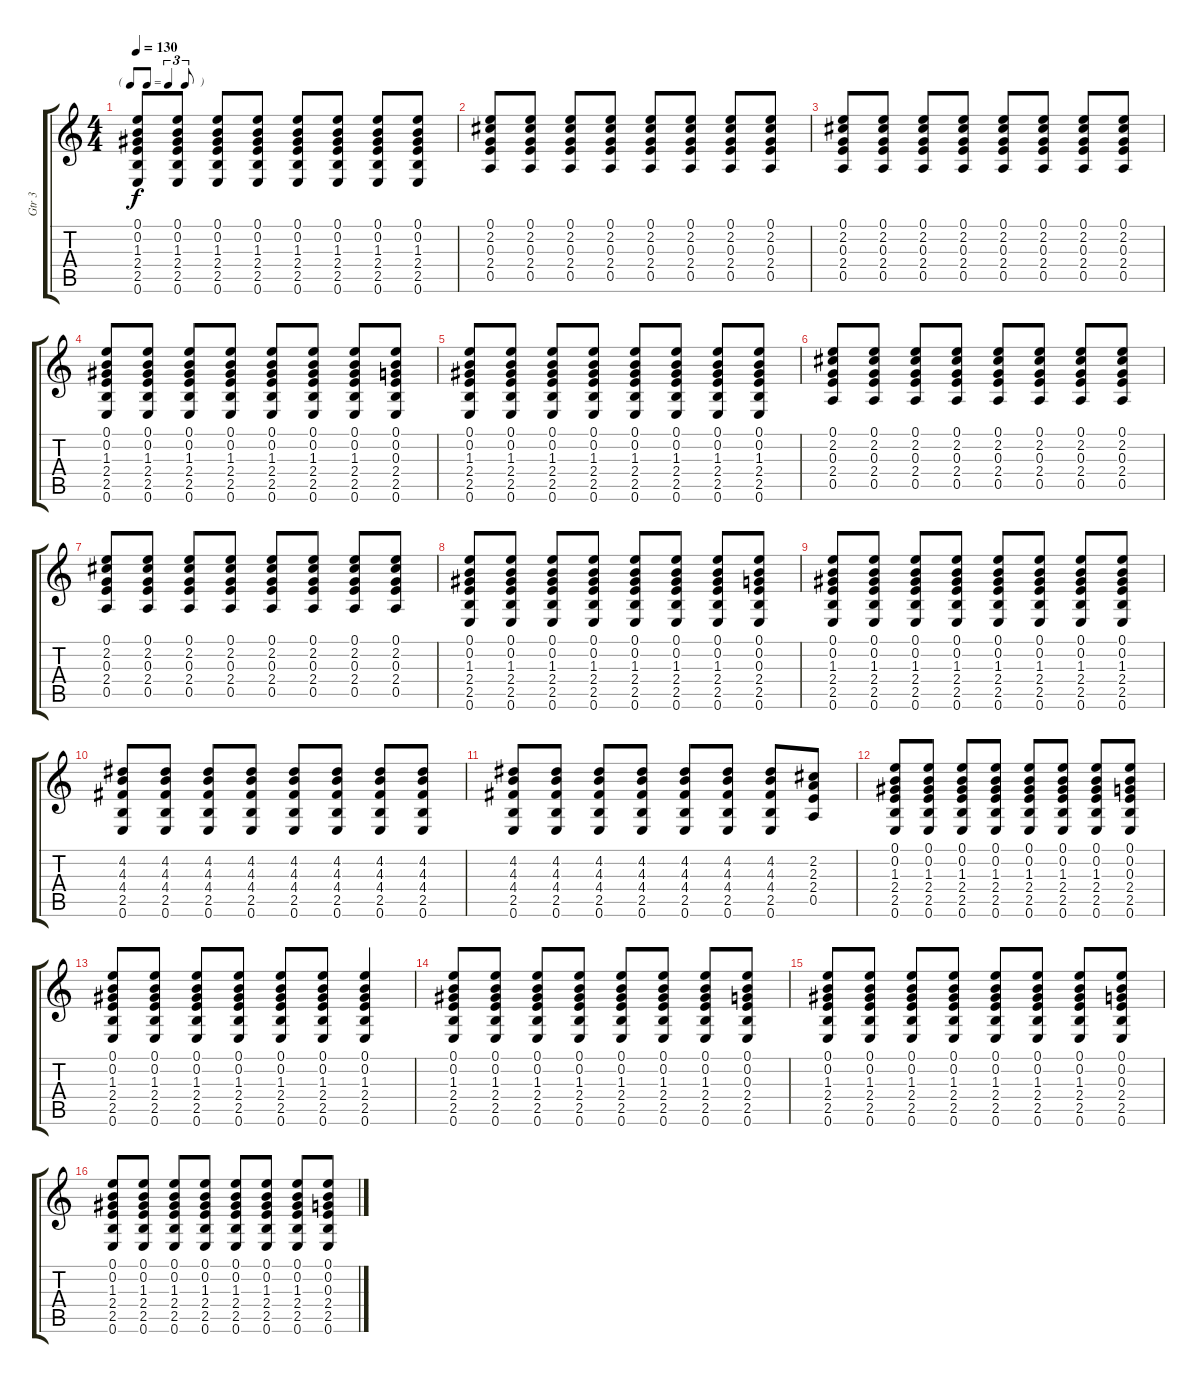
\track ("Gtr 3" "Gtr 3") {instrument acousticguitarnylon}
\staff {score tabs}
\tuning (E4 B3 G3 D3 A2 E2) {hide}
\ts (4 4)
\tf triplet8th
\tempo 130
\clef g2
\ks c
(0.1 0.2 1.3 2.4 2.5 0.6).8{dy f} (0.1 0.2 1.3 2.4 2.5 0.6).8 (0.1 0.2 1.3 2.4 2.5 0.6).8 (0.1 0.2 1.3 2.4 2.5 0.6).8 (0.1 0.2 1.3 2.4 2.5 0.6).8 (0.1 0.2 1.3 2.4 2.5 0.6).8 (0.1 0.2 1.3 2.4 2.5 0.6).8 (0.1 0.2 1.3 2.4 2.5 0.6).8 |
(0.1 2.2 0.3 2.4 0.5).8 (0.1 2.2 0.3 2.4 0.5).8 (0.1 2.2 0.3 2.4 0.5).8 (0.1 2.2 0.3 2.4 0.5).8 (0.1 2.2 0.3 2.4 0.5).8 (0.1 2.2 0.3 2.4 0.5).8 (0.1 2.2 0.3 2.4 0.5).8 (0.1 2.2 0.3 2.4 0.5).8 |
(0.1 2.2 0.3 2.4 0.5).8 (0.1 2.2 0.3 2.4 0.5).8 (0.1 2.2 0.3 2.4 0.5).8 (0.1 2.2 0.3 2.4 0.5).8 (0.1 2.2 0.3 2.4 0.5).8 (0.1 2.2 0.3 2.4 0.5).8 (0.1 2.2 0.3 2.4 0.5).8 (0.1 2.2 0.3 2.4 0.5).8 |
(0.1 0.2 1.3 2.4 2.5 0.6).8 (0.1 0.2 1.3 2.4 2.5 0.6).8 (0.1 0.2 1.3 2.4 2.5 0.6).8 (0.1 0.2 1.3 2.4 2.5 0.6).8 (0.1 0.2 1.3 2.4 2.5 0.6).8 (0.1 0.2 1.3 2.4 2.5 0.6).8 (0.1 0.2 1.3 2.4 2.5 0.6).8 (0.1 0.2 0.3 2.4 2.5 0.6).8 |
(0.1 0.2 1.3 2.4 2.5 0.6).8 (0.1 0.2 1.3 2.4 2.5 0.6).8 (0.1 0.2 1.3 2.4 2.5 0.6).8 (0.1 0.2 1.3 2.4 2.5 0.6).8 (0.1 0.2 1.3 2.4 2.5 0.6).8 (0.1 0.2 1.3 2.4 2.5 0.6).8 (0.1 0.2 1.3 2.4 2.5 0.6).8 (0.1 0.2 1.3 2.4 2.5 0.6).8 |
(0.1 2.2 0.3 2.4 0.5).8 (0.1 2.2 0.3 2.4 0.5).8 (0.1 2.2 0.3 2.4 0.5).8 (0.1 2.2 0.3 2.4 0.5).8 (0.1 2.2 0.3 2.4 0.5).8 (0.1 2.2 0.3 2.4 0.5).8 (0.1 2.2 0.3 2.4 0.5).8 (0.1 2.2 0.3 2.4 0.5).8 |
(0.1 2.2 0.3 2.4 0.5).8 (0.1 2.2 0.3 2.4 0.5).8 (0.1 2.2 0.3 2.4 0.5).8 (0.1 2.2 0.3 2.4 0.5).8 (0.1 2.2 0.3 2.4 0.5).8 (0.1 2.2 0.3 2.4 0.5).8 (0.1 2.2 0.3 2.4 0.5).8 (0.1 2.2 0.3 2.4 0.5).8 |
(0.1 0.2 1.3 2.4 2.5 0.6).8 (0.1 0.2 1.3 2.4 2.5 0.6).8 (0.1 0.2 1.3 2.4 2.5 0.6).8 (0.1 0.2 1.3 2.4 2.5 0.6).8 (0.1 0.2 1.3 2.4 2.5 0.6).8 (0.1 0.2 1.3 2.4 2.5 0.6).8 (0.1 0.2 1.3 2.4 2.5 0.6).8 (0.1 0.2 0.3 2.4 2.5 0.6).8 |
(0.1 0.2 1.3 2.4 2.5 0.6).8 (0.1 0.2 1.3 2.4 2.5 0.6).8 (0.1 0.2 1.3 2.4 2.5 0.6).8 (0.1 0.2 1.3 2.4 2.5 0.6).8 (0.1 0.2 1.3 2.4 2.5 0.6).8 (0.1 0.2 1.3 2.4 2.5 0.6).8 (0.1 0.2 1.3 2.4 2.5 0.6).8 (0.1 0.2 1.3 2.4 2.5 0.6).8 |
(4.2 4.3 4.4 2.5 0.6).8 (4.2 4.3 4.4 2.5 0.6).8 (4.2 4.3 4.4 2.5 0.6).8 (4.2 4.3 4.4 2.5 0.6).8 (4.2 4.3 4.4 2.5 0.6).8 (4.2 4.3 4.4 2.5 0.6).8 (4.2 4.3 4.4 2.5 0.6).8 (4.2 4.3 4.4 2.5 0.6).8 |
(4.2 4.3 4.4 2.5 0.6).8 (4.2 4.3 4.4 2.5 0.6).8 (4.2 4.3 4.4 2.5 0.6).8 (4.2 4.3 4.4 2.5 0.6).8 (4.2 4.3 4.4 2.5 0.6).8 (4.2 4.3 4.4 2.5 0.6).8 (4.2 4.3 4.4 2.5 0.6).8 (2.2 2.3 2.4 0.5).8 |
(0.1 0.2 1.3 2.4 2.5 0.6).8 (0.1 0.2 1.3 2.4 2.5 0.6).8 (0.1 0.2 1.3 2.4 2.5 0.6).8 (0.1 0.2 1.3 2.4 2.5 0.6).8 (0.1 0.2 1.3 2.4 2.5 0.6).8 (0.1 0.2 1.3 2.4 2.5 0.6).8 (0.1 0.2 1.3 2.4 2.5 0.6).8 (0.1 0.2 0.3 2.4 2.5 0.6).8 |
(0.1 0.2 1.3 2.4 2.5 0.6).8 (0.1 0.2 1.3 2.4 2.5 0.6).8 (0.1 0.2 1.3 2.4 2.5 0.6).8 (0.1 0.2 1.3 2.4 2.5 0.6).8 (0.1 0.2 1.3 2.4 2.5 0.6).8 (0.1 0.2 1.3 2.4 2.5 0.6).8 (0.1 0.2 1.3 2.4 2.5 0.6).4 |
(0.1 0.2 1.3 2.4 2.5 0.6).8 (0.1 0.2 1.3 2.4 2.5 0.6).8 (0.1 0.2 1.3 2.4 2.5 0.6).8 (0.1 0.2 1.3 2.4 2.5 0.6).8 (0.1 0.2 1.3 2.4 2.5 0.6).8 (0.1 0.2 1.3 2.4 2.5 0.6).8 (0.1 0.2 1.3 2.4 2.5 0.6).8 (0.1 0.2 0.3 2.4 2.5 0.6).8 |
(0.1 0.2 1.3 2.4 2.5 0.6).8 (0.1 0.2 1.3 2.4 2.5 0.6).8 (0.1 0.2 1.3 2.4 2.5 0.6).8 (0.1 0.2 1.3 2.4 2.5 0.6).8 (0.1 0.2 1.3 2.4 2.5 0.6).8 (0.1 0.2 1.3 2.4 2.5 0.6).8 (0.1 0.2 1.3 2.4 2.5 0.6).8 (0.1 0.2 0.3 2.4 2.5 0.6).8 |
(0.1 0.2 1.3 2.4 2.5 0.6).8 (0.1 0.2 1.3 2.4 2.5 0.6).8 (0.1 0.2 1.3 2.4 2.5 0.6).8 (0.1 0.2 1.3 2.4 2.5 0.6).8 (0.1 0.2 1.3 2.4 2.5 0.6).8 (0.1 0.2 1.3 2.4 2.5 0.6).8 (0.1 0.2 1.3 2.4 2.5 0.6).8 (0.1 0.2 0.3 2.4 2.5 0.6).8
